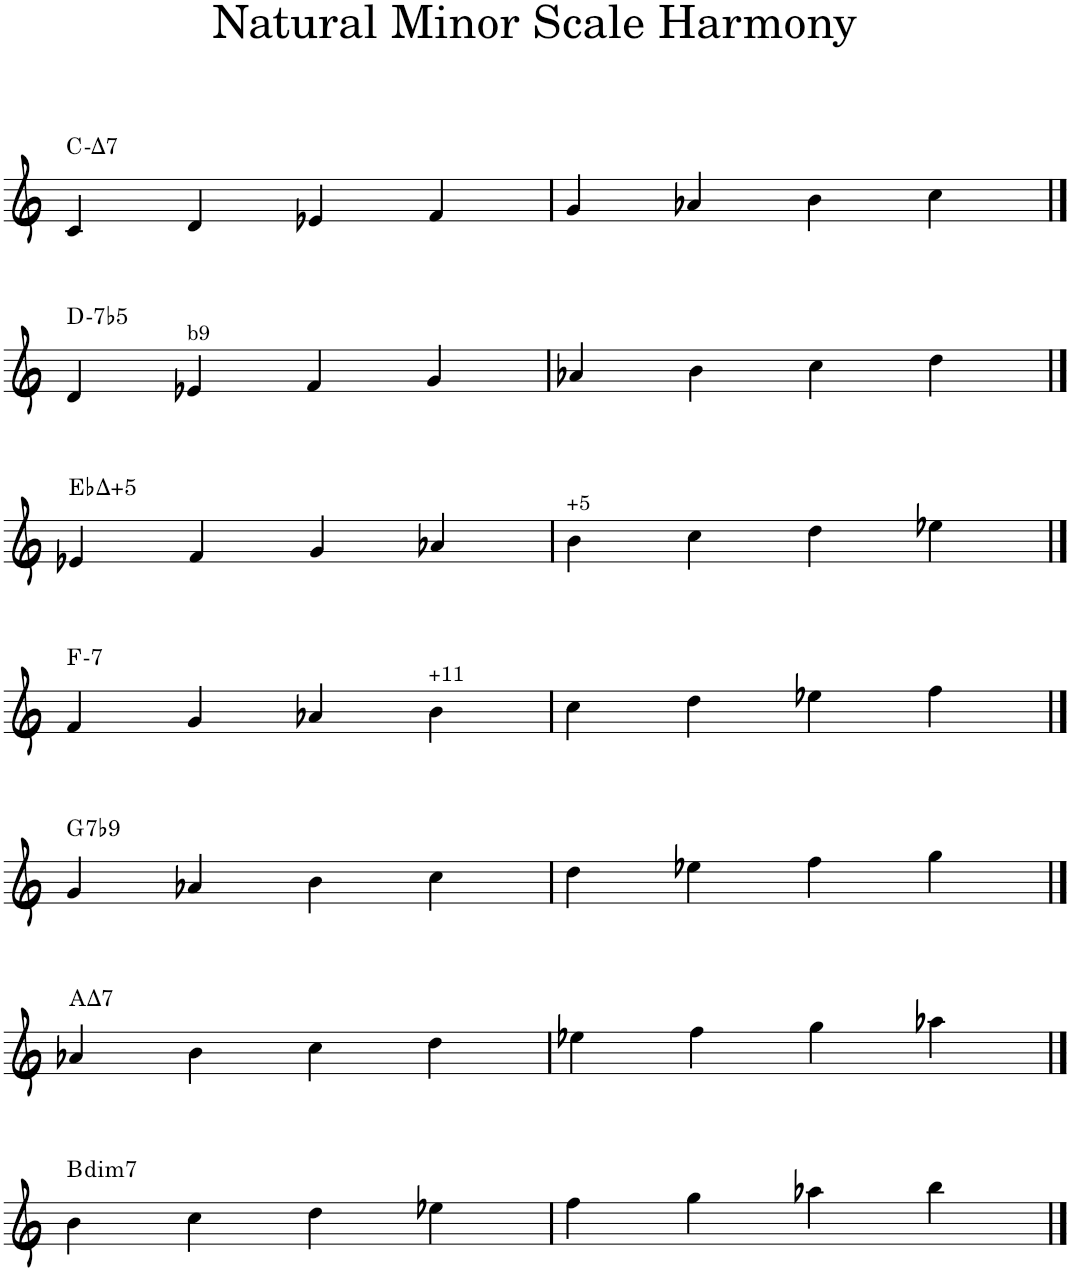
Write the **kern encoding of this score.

**kern	**harte
*part1	*part1
*staff1	*
*I"Piano	*
*I'Pno.	*
!!LO:PB:g=z
*clefG2	*
*k[]	*
=87	=87
!	!LO:H:kt=^7
4c/	C:minmaj7
4d/	.
4e-X/	.
4f/	.
=88	=88
4g/	.
4a-X/	.
4b\	.
4cc\	.
!!LO:LB:g=z
==89	==89
!	!LO:H:kt=-7b5
4d/	D:hdim7
!LO:TX:a:t=b9	!
4e-X/	.
4f/	.
4g/	.
=90	=90
4a-X/	.
4b\	.
4cc\	.
4dd\	.
!!LO:LB:g=z
==91	==91
4e-X/	Eb:(3,#5)
4f/	.
4g/	.
4a-X/	.
=92	=92
!LO:TX:a:t=+5	!
4b\	.
4cc\	.
4dd\	.
4ee-X\	.
!!LO:LB:g=z
==93	==93
!	!LO:H:kt=7
4f/	F:min7
4g/	.
4a-X/	.
!LO:TX:a:t=+11	!
4b\	.
=94	=94
4cc\	.
4dd\	.
4ee-X\	.
4ff\	.
!!LO:LB:g=z
==95	==95
!	!LO:H:kt=7
4g/	G:7(b9)
4a-X/	.
4b\	.
4cc\	.
=96	=96
4dd\	.
4ee-X\	.
4ff\	.
4gg\	.
!!LO:LB:g=z
==97	==97
!	!LO:H:kt=7
4a-X/	A:maj7
4b\	.
4cc\	.
4dd\	.
=98	=98
4ee-X\	.
4ff\	.
4gg\	.
4aa-X\	.
!!LO:LB:g=z
==99	==99
!	!LO:H:kt=dim7
4b\	B:dim7
4cc\	.
4dd\	.
4ee-X\	.
=100	=100
4ff\	.
4gg\	.
4aa-X\	.
4bb\	.
==	==
*-	*-
